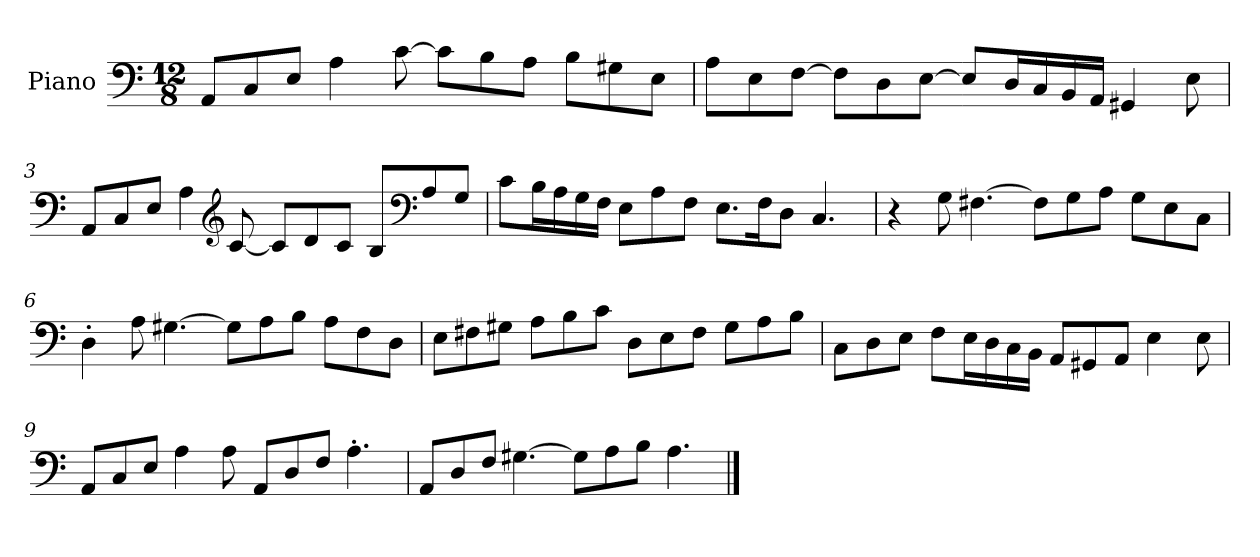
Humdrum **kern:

**kern
*part1
*staff1
*I"Piano
*I'Pno.
*clefF4
*k[]
*M12/8
*MM120
=1
8AA/L
8C/
8E/J
4A\
[8c\
8c\L]
8B\
8A\J
8B\L
8G#X\
8E\J
=2
8A\L
8E\
[8F\J
8F\L]
8D\
[8E\J
8E/L]
16D/L
16C/
16BB/
16AA/JJ
4GG#X/
8E\
=3
8AA/L
8C/
8E/J
4A\
*clefG2
[8c/
8c/L]
8d/
8c/J
8B/L
*clefF4
8A/
8G/J
!!LO:LB:g=z
=4
8c\L
16B\L
16A\
16G\
16F\JJ
8E\L
8A\
8F\J
8.E\L
16F\K
8D\J
4.C/
=5
4r
8G\
[4.F#X\
8F#\L]
8G\
8A\J
8G\L
8E\
8C\J
=6
4D'\
8A\
[4.G#X\
8G#\L]
8A\
8B\J
8A\L
8F\
8D\J
!!LO:LB:g=z
=7
8E\L
8F#X\
8G#X\J
8A\L
8B\
8c\J
8D\L
8E\
8F#\J
8G#\L
8A\
8B\J
=8
8C\L
8D\
8E\J
8F\L
16E\L
16D\
16C\
16BB\JJ
8AA/L
8GG#X/
8AA/J
4E\
8E\
=9
8AA/L
8C/
8E/J
4A\
8A\
8AA/L
8D/
8F/J
4.A'\
!!LO:LB:g=z
=10
8AA/L
8D/
8F/J
[4.G#X\
8G#\L]
8A\
8B\J
4.A\
==
*-
